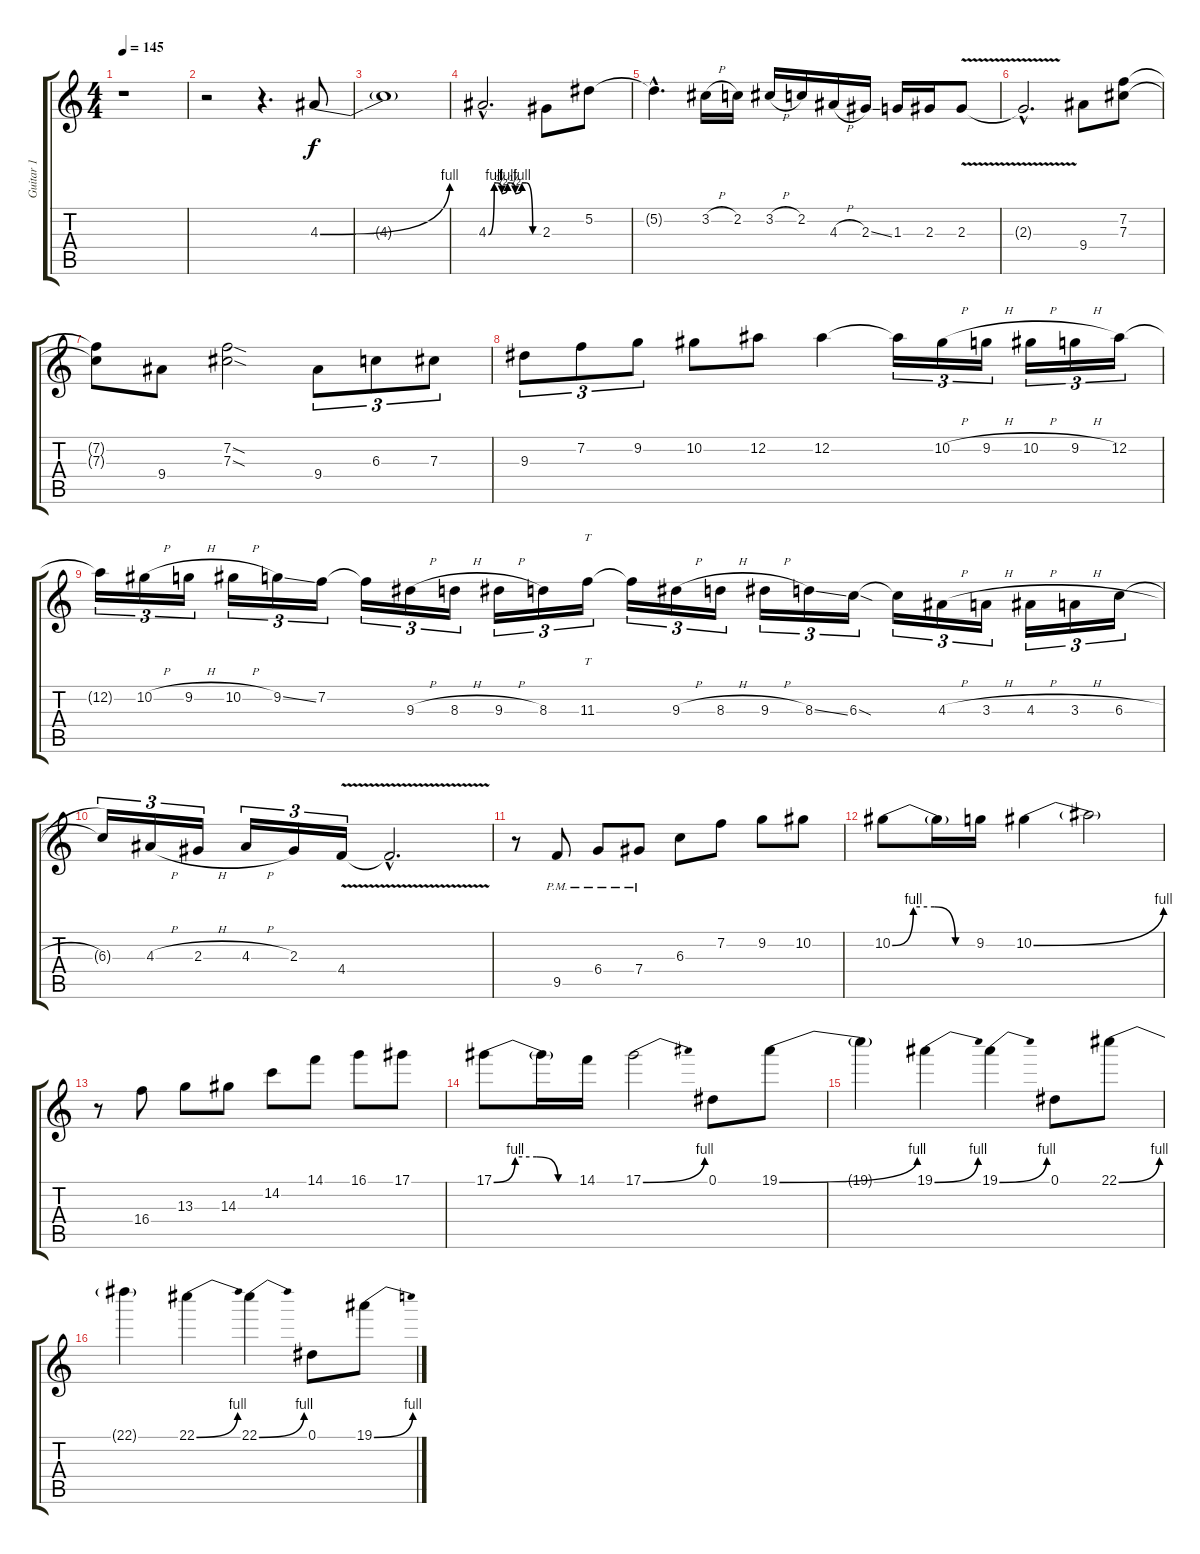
\track ("Guitar 1" "Guitar 1") {instrument overdrivenguitar}
\staff {score tabs}
\tuning (Eb4 Bb3 Gb3 Db3 Ab2 Eb2) {hide}
\ts (4 4)
\tempo 145
\clef g2
\ks c
r.1{dy f} |
r.2 r.4{d} 4.3{be (bend 0 0 60 4)}.8 |
4.3{t}.1 |
4.3{be (custom 0 0 7 4 10 4 16 2 23 4 26 4 32 2 40 4 45 4 53 0 60 0) hac}.2{d} 2.3.8 5.2.8 |
5.2{hac t}.4{d} 3.2{h}.16 2.2.16 3.2{h}.16 2.2.16 4.3{h}.16 2.3{ss}.16 1.3.16 2.3.16 2.3{v}.8 |
2.3{hac t}.2{d} 9.4.8 (7.2 7.3).8 |
(7.2{t} 7.3{t}).8 9.4.8 (7.2{sod} 7.3{sod}).2 9.4.8{tu (3 2)} 6.3.8{tu (3 2)} 7.3.8{tu (3 2)} |
9.3.8{tu (3 2)} 7.2.8{tu (3 2)} 9.2.8{tu (3 2)} 10.2.8 12.2.8 12.2.4 12.2{t}.16{tu (3 2)} 10.2{h}.16{tu (3 2)} 9.2{h}.16{tu (3 2)} 10.2{h}.16{tu (3 2)} 9.2{h}.16{tu (3 2)} 12.2.16{tu (3 2)} |
12.2{t}.16{tu (3 2)} 10.2{h}.16{tu (3 2)} 9.2{h}.16{tu (3 2)} 10.2{h}.16{tu (3 2)} 9.2{ss}.16{tu (3 2)} 7.2.16{tu (3 2)} 7.2{t}.16{tu (3 2)} 9.3{h}.16{tu (3 2)} 8.3{h}.16{tu (3 2)} 9.3{h}.16{tu (3 2)} 8.3.16{tu (3 2)} 11.3.16{tt tu (3 2)} 11.3{t}.16{tu (3 2)} 9.3{h}.16{tu (3 2)} 8.3{h}.16{tu (3 2)} 9.3{h}.16{tu (3 2)} 8.3{ss}.16{tu (3 2)} 6.3{sod}.16{tu (3 2)} 6.3{t}.16{tu (3 2)} 4.3{h}.16{tu (3 2)} 3.3{h}.16{tu (3 2)} 4.3{h}.16{tu (3 2)} 3.3{h}.16{tu (3 2)} 6.3{h}.16{tu (3 2)} |
6.3{t}.16{tu (3 2)} 4.3{h}.16{tu (3 2)} 2.3{h}.16{tu (3 2)} 4.3{h}.16{tu (3 2)} 2.3.16{tu (3 2)} 4.4{v}.16{tu (3 2)} 4.4{hac t}.2{d} |
r.8 9.5{pm}.8 6.4{pm}.8 7.4{pm}.8 6.3.8 7.2.8 9.2.8 10.2.8 |
10.2{be (custom 0 0 15 4 30 4 45 0 60 0)}.8 10.2{t}.16 9.2.16 10.2{be (bend 0 0 60 4)}.4 10.2{t}.2 |
r.8 16.4.8 13.3.8 14.3.8 14.2.8 14.1.8 16.1.8 17.1.8 |
17.1{be (custom 0 0 15 4 30 4 45 0 60 0)}.8 17.1{t}.16 14.1.16 17.1{be (bend 0 0 60 4)}.2 0.1.8 19.1{be (bend 0 0 60 4)}.8 |
19.1{t}.4 19.1{be (bend 0 0 60 4)}.4 19.1{be (bend 0 0 60 4)}.4 0.1.8 22.1{be (bend 0 0 60 4)}.8 |
22.1{t}.4 22.1{be (bend 0 0 60 4)}.4 22.1{be (bend 0 0 60 4)}.4 0.1.8 19.1{be (bend 0 0 60 4)}.8
